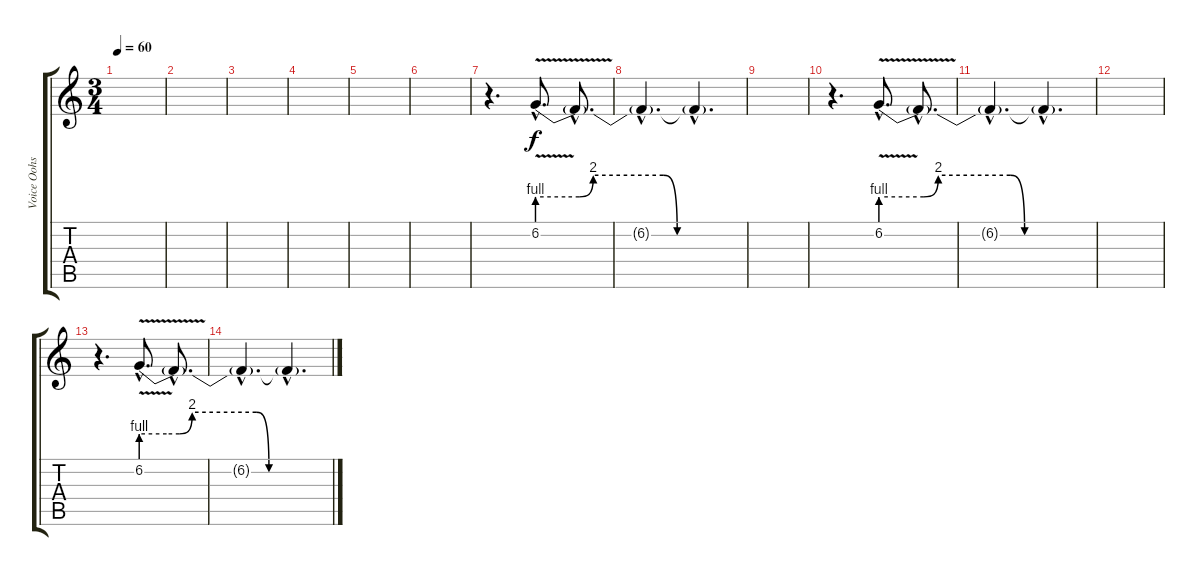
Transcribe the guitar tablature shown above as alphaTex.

\track ("Voice Oohs" "Voice Oohs") {instrument synthvoice}
\staff {score tabs}
\tuning (E4 B3 G3 D3 A2 E2) {hide}
\ts (3 4)
\tempo 60
\clef g2
\ks c
|
|
|
|
|
|
r.4{d} 6.2{be (custom 0 4 8 4 12 4 16 8 36 8 40 0 60 0) v hac}.8{d} 6.2{hac t}.8{d} |
6.2{hac t}.4{d} 6.2{hac t}.4{d} |
|
r.4{d} 6.2{be (custom 0 4 8 4 12 4 16 8 36 8 40 0 60 0) v hac}.8{d} 6.2{hac t}.8{d} |
6.2{hac t}.4{d} 6.2{hac t}.4{d} |
|
r.4{d} 6.2{be (custom 0 4 8 4 12 4 16 8 36 8 40 0 60 0) v hac}.8{d} 6.2{hac t}.8{d} |
6.2{hac t}.4{d} 6.2{hac t}.4{d}
